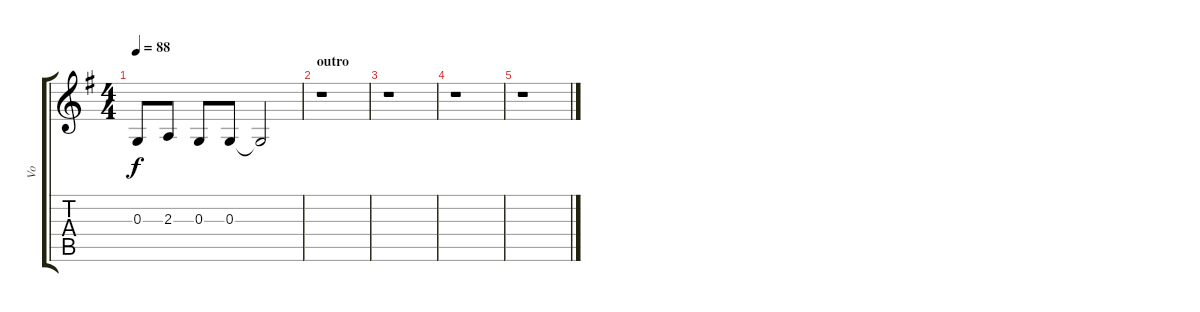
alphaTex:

\track ("Vo" "Vo") {instrument acousticgrandpiano}
\staff {score tabs}
\tuning (E4 B3 G3 D3 A2 E2) {hide}
\ts (4 4)
\tempo 88
\clef g2
\ks g
0.3.8{dy f} 2.3.8 0.3.8 0.3.8 0.3{t}.2 |
\section ("" "outro")
r.1 |
r.1 |
r.1 |
r.1
